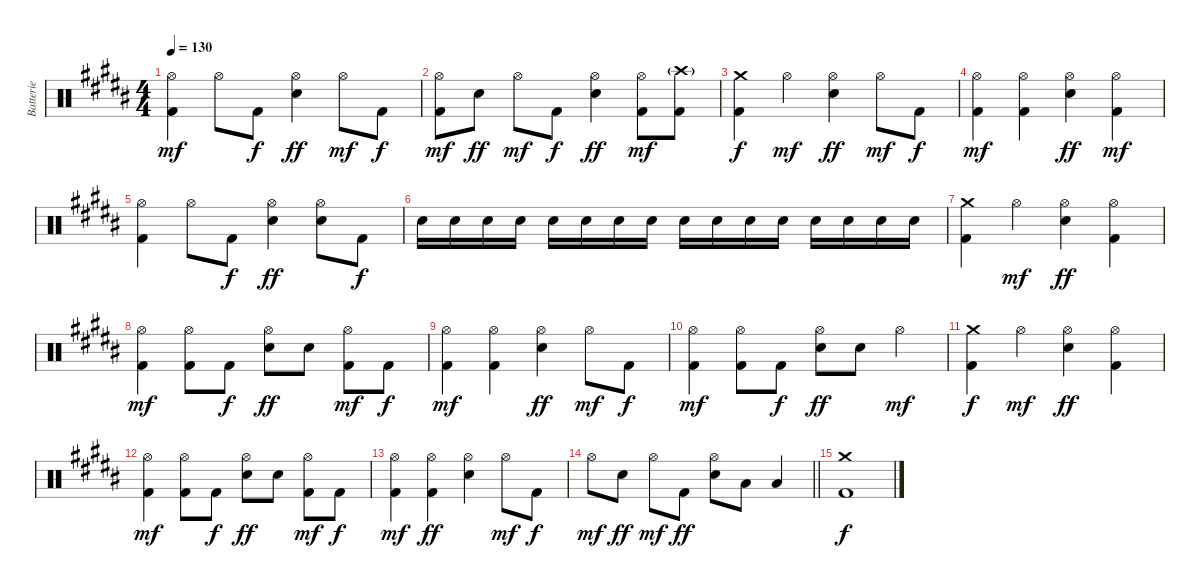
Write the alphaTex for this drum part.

\track ("Batterie" "Batterie") {instrument percussion}
\staff {score}
\articulation defaults
\ts (4 4)
\tempo 130
\clef neutral
\ks b
("Hi-Hat (open)" "Kick (hit) 2").4{dy mf} "Hi-Hat (open)".8 "Kick (hit) 2".8{dy f} ("Hi-Hat (open)" "Electric Snare (hit)").4{dy ff} "Hi-Hat (open)".8{dy mf} "Kick (hit) 2".8{dy f} |
("Hi-Hat (open)" "Kick (hit) 2").8{dy mf} "Electric Snare (hit)".8{dy ff} "Hi-Hat (open)".8{dy mf} "Kick (hit) 2".8{dy f} ("Hi-Hat (open)" "Electric Snare (hit)").4{dy ff} ("Hi-Hat (open)" "Kick (hit) 2").8{dy mf} ("Crash high (hit)"{g} "Kick (hit) 2").8 |
("Crash medium (hit)" "Kick (hit) 2").4{dy f} "Hi-Hat (open)".4{dy mf} ("Hi-Hat (open)" "Electric Snare (hit)").4{dy ff} "Hi-Hat (open)".8{dy mf} "Kick (hit) 2".8{dy f} |
("Hi-Hat (open)" "Kick (hit) 2").4{dy mf} ("Hi-Hat (open)" "Kick (hit) 2").4 ("Hi-Hat (open)" "Electric Snare (hit)").4{dy ff} ("Hi-Hat (open)" "Kick (hit) 2").4{dy mf} |
("Hi-Hat (open)" "Kick (hit) 2").4 "Hi-Hat (open)".8 "Kick (hit) 2".8{dy f} ("Hi-Hat (open)" "Electric Snare (hit)").4{dy ff} ("Hi-Hat (open)" "Electric Snare (hit)").8 "Kick (hit) 2".8{dy f} |
"Electric Snare (hit)".16{volume 6} "Electric Snare (hit)".16{volume 13} "Electric Snare (hit)".16 "Electric Snare (hit)".16 "Electric Snare (hit)".16 "Electric Snare (hit)".16 "Electric Snare (hit)".16 "Electric Snare (hit)".16 "Electric Snare (hit)".16 "Electric Snare (hit)".16 "Electric Snare (hit)".16 "Electric Snare (hit)".16 "Electric Snare (hit)".16 "Electric Snare (hit)".16 "Electric Snare (hit)".16 "Electric Snare (hit)".16 |
("Crash medium (hit)" "Kick (hit) 2").4 "Hi-Hat (open)".4{dy mf} ("Hi-Hat (open)" "Electric Snare (hit)").4{dy ff} ("Hi-Hat (open)" "Kick (hit) 2").4 |
("Hi-Hat (open)" "Kick (hit) 2").4{dy mf} ("Hi-Hat (open)" "Kick (hit) 2").8 "Kick (hit) 2".8{dy f} ("Hi-Hat (open)" "Electric Snare (hit)").8{dy ff} "Electric Snare (hit)".8 ("Hi-Hat (open)" "Kick (hit) 2").8{dy mf} "Kick (hit) 2".8{dy f} |
("Hi-Hat (open)" "Kick (hit) 2").4{dy mf} ("Hi-Hat (open)" "Kick (hit) 2").4 ("Hi-Hat (open)" "Electric Snare (hit)").4{dy ff} "Hi-Hat (open)".8{dy mf} "Kick (hit) 2".8{dy f} |
("Hi-Hat (open)" "Kick (hit) 2").4{dy mf} ("Hi-Hat (open)" "Kick (hit) 2").8 "Kick (hit) 2".8{dy f} ("Hi-Hat (open)" "Electric Snare (hit)").8{dy ff} "Electric Snare (hit)".8 "Hi-Hat (open)".4{dy mf} |
("Crash medium (hit)" "Kick (hit) 2").4{dy f} "Hi-Hat (open)".4{dy mf} ("Hi-Hat (open)" "Electric Snare (hit)").4{dy ff} ("Hi-Hat (open)" "Kick (hit) 2").4 |
("Hi-Hat (open)" "Kick (hit) 2").4{dy mf} ("Hi-Hat (open)" "Kick (hit) 2").8 "Kick (hit) 2".8{dy f} ("Hi-Hat (open)" "Electric Snare (hit)").8{dy ff} "Electric Snare (hit)".8 ("Hi-Hat (open)" "Kick (hit) 2").8{dy mf} "Kick (hit) 2".8{dy f} |
("Hi-Hat (open)" "Kick (hit) 2").4{dy mf} ("Hi-Hat (open)" "Kick (hit) 2").4{dy ff} ("Hi-Hat (open)" "Electric Snare (hit)").4 "Hi-Hat (open)".8{dy mf} "Kick (hit) 2".8{dy f} |
\barLineRight lightlight "Hi-Hat (open)".8{dy mf} "Electric Snare (hit)".8{dy ff} "Hi-Hat (open)".8{dy mf} "Kick (hit) 2".8{dy ff}
("Hi-Hat (open)" "Electric Snare (hit)").8 "Low Floor Tom (hit)".8 "Low Floor Tom (hit)".4 |
("Crash medium (hit)" "Kick (hit) 2").1{dy f}
